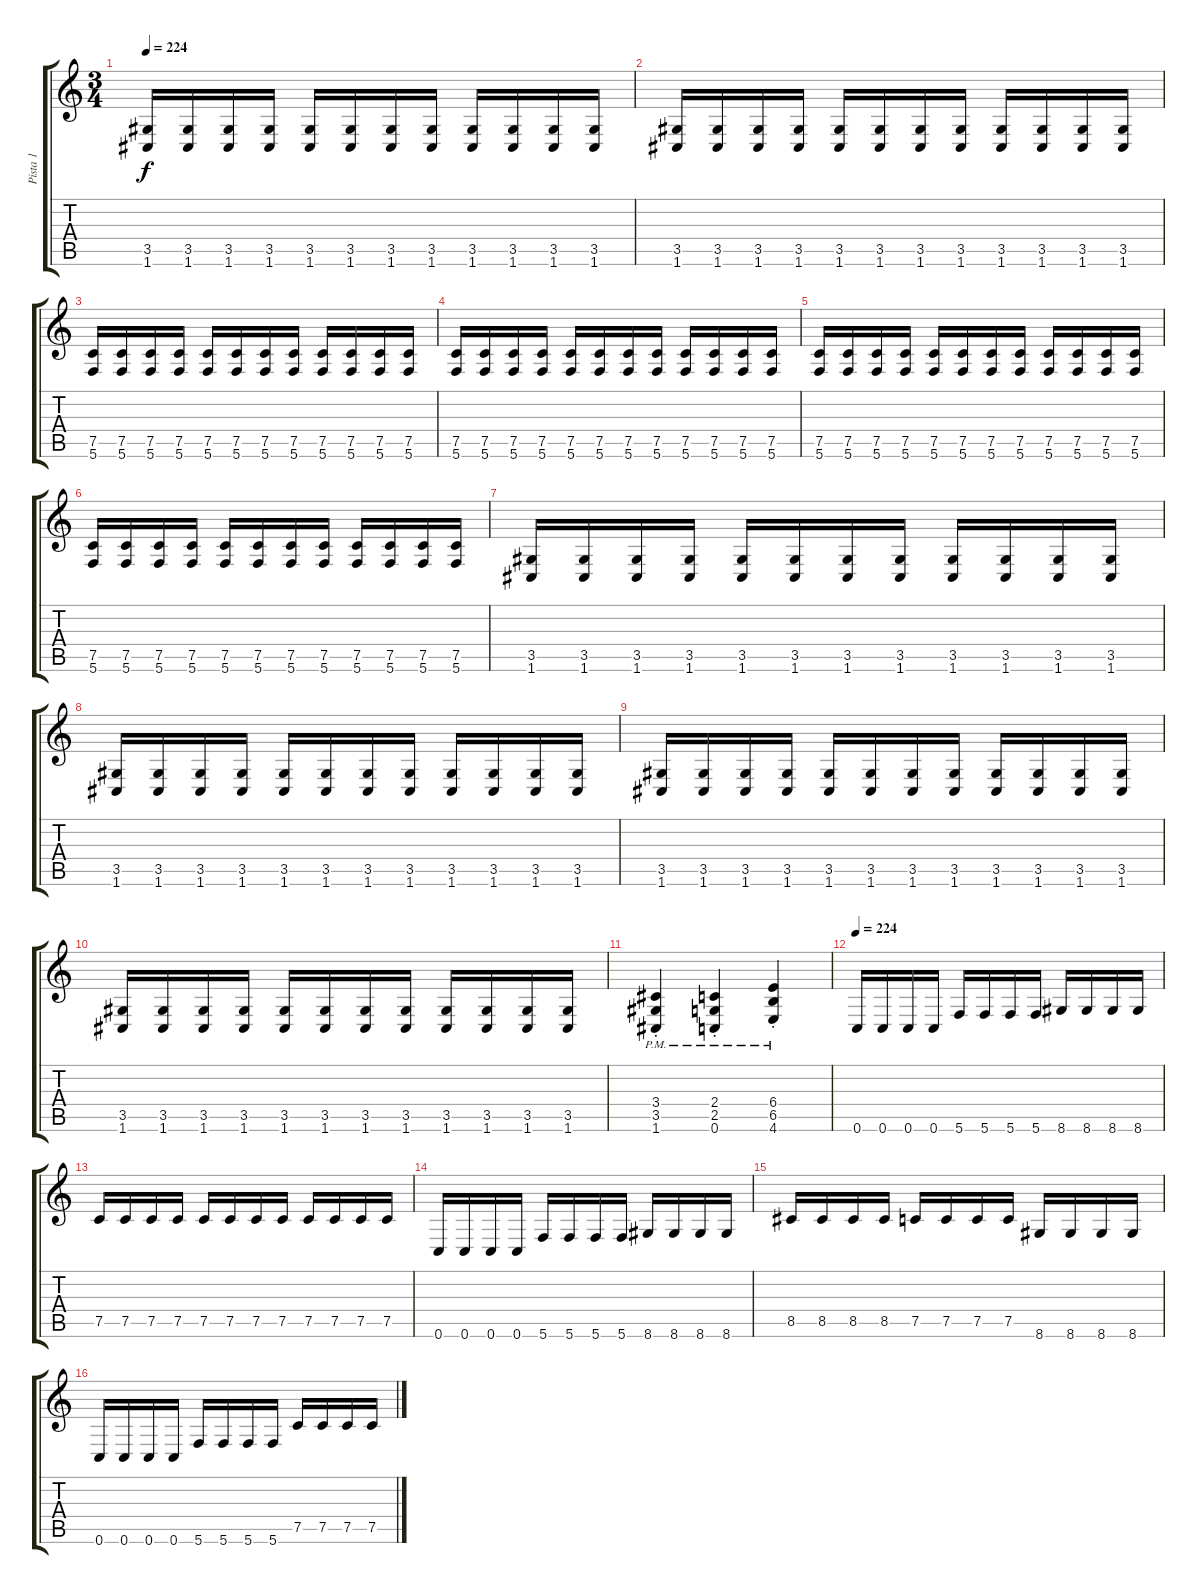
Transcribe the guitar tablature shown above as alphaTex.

\track ("Pista 1" "Pista 1") {instrument distortionguitar}
\staff {score tabs}
\tuning (C4 G3 Eb3 Bb2 F2 C2) {hide}
\ts (3 4)
\tempo 224
\clef g2
\ks c
(3.5 1.6).16{dy f} (3.5 1.6).16 (3.5 1.6).16 (3.5 1.6).16 (3.5 1.6).16 (3.5 1.6).16 (3.5 1.6).16 (3.5 1.6).16 (3.5 1.6).16 (3.5 1.6).16 (3.5 1.6).16 (3.5 1.6).16 |
(3.5 1.6).16 (3.5 1.6).16 (3.5 1.6).16 (3.5 1.6).16 (3.5 1.6).16 (3.5 1.6).16 (3.5 1.6).16 (3.5 1.6).16 (3.5 1.6).16 (3.5 1.6).16 (3.5 1.6).16 (3.5 1.6).16 |
(7.5 5.6).16 (7.5 5.6).16 (7.5 5.6).16 (7.5 5.6).16 (7.5 5.6).16 (7.5 5.6).16 (7.5 5.6).16 (7.5 5.6).16 (7.5 5.6).16 (7.5 5.6).16 (7.5 5.6).16 (7.5 5.6).16 |
(7.5 5.6).16 (7.5 5.6).16 (7.5 5.6).16 (7.5 5.6).16 (7.5 5.6).16 (7.5 5.6).16 (7.5 5.6).16 (7.5 5.6).16 (7.5 5.6).16 (7.5 5.6).16 (7.5 5.6).16 (7.5 5.6).16 |
(7.5 5.6).16 (7.5 5.6).16 (7.5 5.6).16 (7.5 5.6).16 (7.5 5.6).16 (7.5 5.6).16 (7.5 5.6).16 (7.5 5.6).16 (7.5 5.6).16 (7.5 5.6).16 (7.5 5.6).16 (7.5 5.6).16 |
(7.5 5.6).16 (7.5 5.6).16 (7.5 5.6).16 (7.5 5.6).16 (7.5 5.6).16 (7.5 5.6).16 (7.5 5.6).16 (7.5 5.6).16 (7.5 5.6).16 (7.5 5.6).16 (7.5 5.6).16 (7.5 5.6).16 |
(3.5 1.6).16 (3.5 1.6).16 (3.5 1.6).16 (3.5 1.6).16 (3.5 1.6).16 (3.5 1.6).16 (3.5 1.6).16 (3.5 1.6).16 (3.5 1.6).16 (3.5 1.6).16 (3.5 1.6).16 (3.5 1.6).16 |
(3.5 1.6).16 (3.5 1.6).16 (3.5 1.6).16 (3.5 1.6).16 (3.5 1.6).16 (3.5 1.6).16 (3.5 1.6).16 (3.5 1.6).16 (3.5 1.6).16 (3.5 1.6).16 (3.5 1.6).16 (3.5 1.6).16 |
(3.5 1.6).16 (3.5 1.6).16 (3.5 1.6).16 (3.5 1.6).16 (3.5 1.6).16 (3.5 1.6).16 (3.5 1.6).16 (3.5 1.6).16 (3.5 1.6).16 (3.5 1.6).16 (3.5 1.6).16 (3.5 1.6).16 |
(3.5 1.6).16 (3.5 1.6).16 (3.5 1.6).16 (3.5 1.6).16 (3.5 1.6).16 (3.5 1.6).16 (3.5 1.6).16 (3.5 1.6).16 (3.5 1.6).16 (3.5 1.6).16 (3.5 1.6).16 (3.5 1.6).16 |
(3.4{st} 3.5{st} 1.6{pm st}).4 (2.4{st} 2.5{st} 0.6{pm st}).4 (6.4{st} 6.5{st} 4.6{pm st}).4 |
\tempo 224
0.6.16{volume 16 instrument distortionguitar} 0.6.16 0.6.16 0.6.16 5.6.16 5.6.16 5.6.16 5.6.16 8.6.16 8.6.16 8.6.16 8.6.16 |
7.5.16 7.5.16 7.5.16 7.5.16 7.5.16 7.5.16 7.5.16 7.5.16 7.5.16 7.5.16 7.5.16 7.5.16 |
0.6.16 0.6.16 0.6.16 0.6.16 5.6.16 5.6.16 5.6.16 5.6.16 8.6.16 8.6.16 8.6.16 8.6.16 |
8.5.16 8.5.16 8.5.16 8.5.16 7.5.16 7.5.16 7.5.16 7.5.16 8.6.16 8.6.16 8.6.16 8.6.16 |
0.6.16 0.6.16 0.6.16 0.6.16 5.6.16 5.6.16 5.6.16 5.6.16 7.5.16 7.5.16 7.5.16 7.5.16
